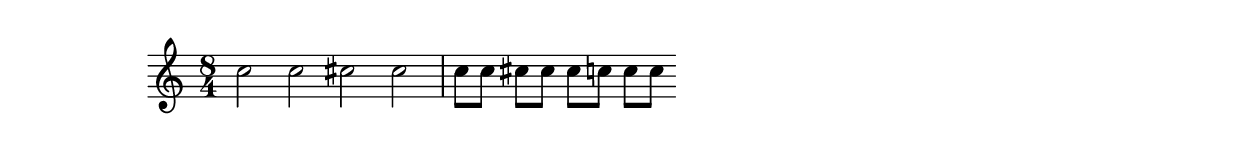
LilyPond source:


\version "2.1.30"

\header {
texidoc = "Accidentals sticking out to the left
of a note will take a little more space, but only if the spacing is tight." 
}

\score { \notes \relative c'' {
    \time 8/4
    c2 c2 cis2 cis2 |
    c8 c8 cis8 cis8 cis c c c]
}
\paper { raggedright = ##t}

}


